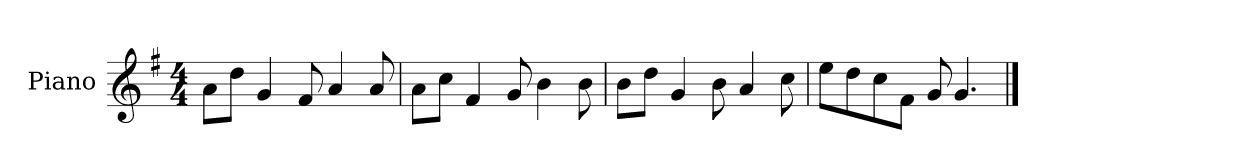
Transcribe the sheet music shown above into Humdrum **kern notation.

**kern
*part1
*staff1
*I"Piano
*I'P-no
*clefG2
*k[f#]
*M4/4
*MM90
=1
8a\L
8dd\J
4g/
8f#/
4a/
8a/
=2
8a\L
8cc\J
4f#/
8g/
4b\
8b\
=3
8b\L
8dd\J
4g/
8b\
4a/
8cc\
=4
8ee\L
8dd\
8cc\
8f#\J
8g/
4.g/
==
*-
